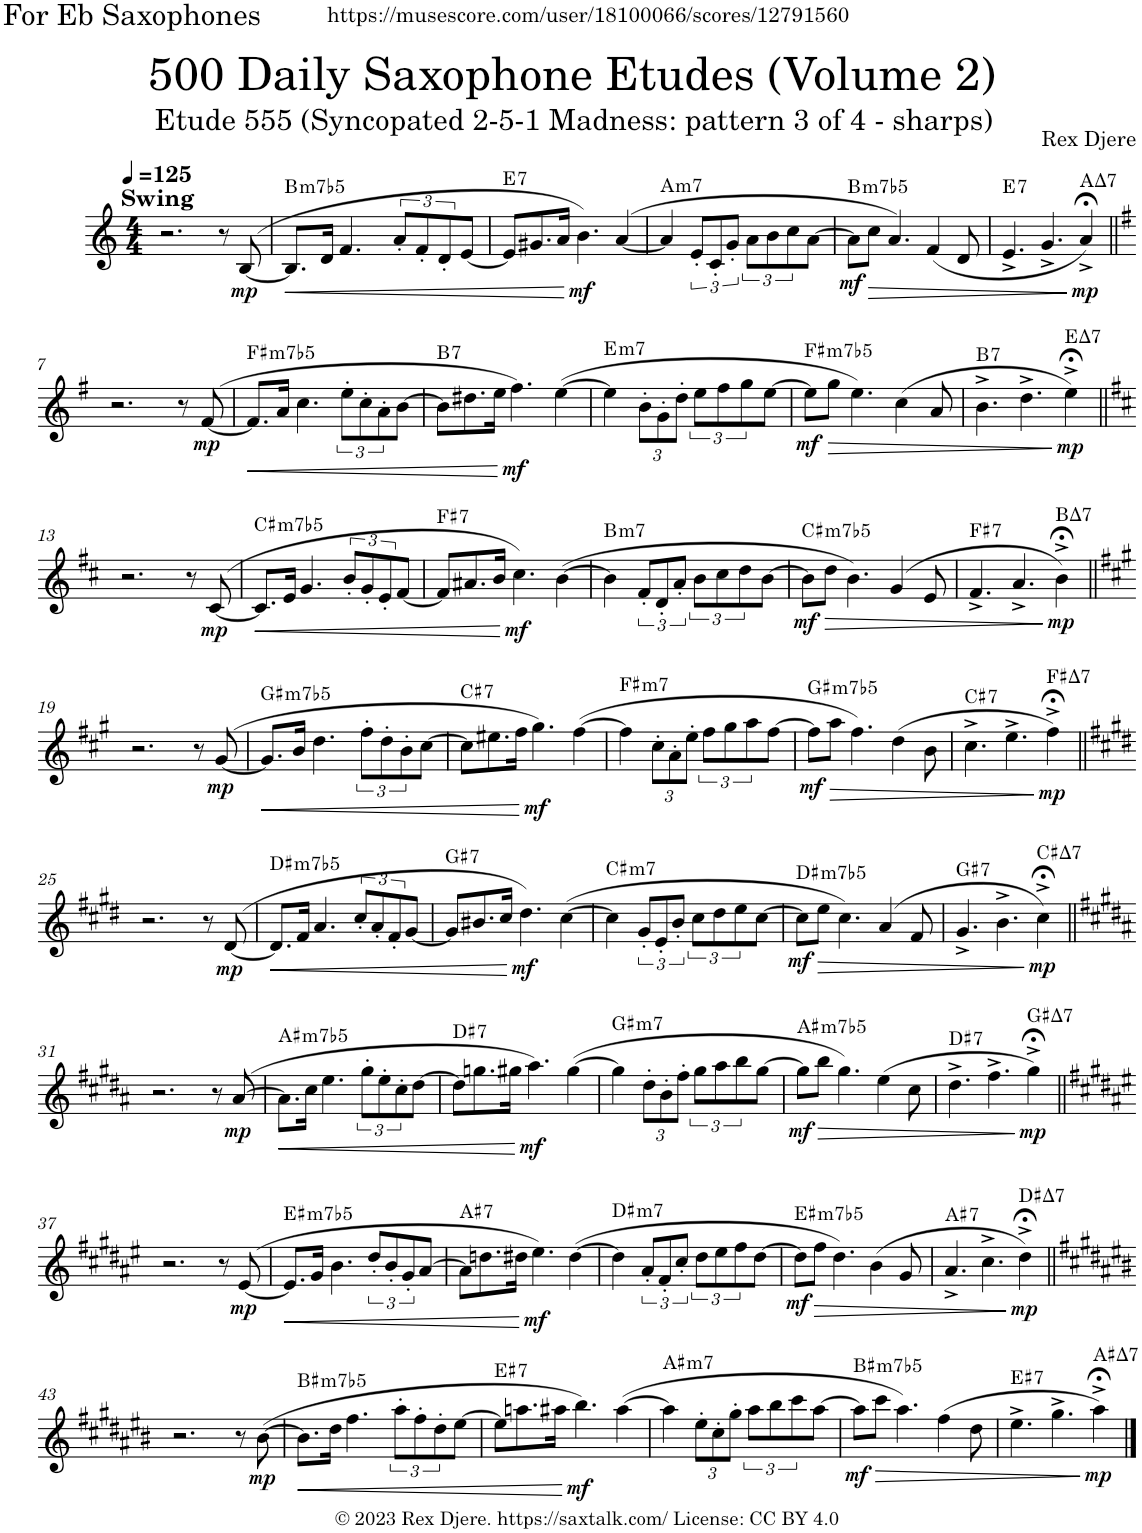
**kern	**dynam	**harte
*part1	*part1	*part1
*staff1	*staff1	*
*I"Alto Saxophone	*	*
*I'A. Sax.	*	*
*clefG2	*	*
*Trd5c9	*	*
*k[]	*	*
*M4/4	*	*
*MM125	*	*
=1	=1	=1
!LO:TX:a:B:t=Swing	!	!
2.r	.	.
8r	.	.
!	!LO:DY:b	!
([8B/	mp	.
=2	=2	=2
!	!LO:HP:b	!LO:H:kt=m7b5
8.B/L]	<	B:hdim7
16d/Jk	.	.
4.f/	.	.
12a'/L	.	.
12f'/	.	.
12d'/	.	.
[8e/J	.	.
=3	=3	=3
!	!	!LO:H:kt=7
8e/L]	.	E:7
8.g#X/	.	.
16a/Jk	.	.
!	!LO:DY:n=1:b	!
4.b\)	[ mf	.
([4a/	.	.
=4	=4	=4
!	!	!LO:H:kt=m7
4a/]	.	A:min7
12e'/L	.	.
12c'/	.	.
12g'/J	.	.
8a\L	.	.
8b\	.	.
8cc\	.	.
[8a\J	.	.
=5	=5	=5
!	!LO:DY:b	!LO:H:kt=m7b5
8a\L]	mf	B:hdim7
!	!LO:HP:b	!
8cc\J	>	.
4.a/)	.	.
(4f/	.	.
8d/	.	.
=6	=6	=6
!	!	!LO:H:kt=7
4.e^/	.	E:7
4.g^/	.	.
!	!LO:DY:n=1:b	!LO:H:kt=7
4a;<^/)	] mp	A:maj7
!!LO:LB:g=z
=7||	=7||	=7||
*k[f#]	*	*
2.r	.	.
8r	.	.
!	!LO:DY:b	!
([8f#/	mp	.
=8	=8	=8
!	!LO:HP:b	!LO:H:kt=m7b5
8.f#/L]	<	F#:hdim7
16a/Jk	.	.
4.cc\	.	.
12ee'\L	.	.
12cc'\	.	.
12a'\	.	.
[8b\J	.	.
=9	=9	=9
!	!	!LO:H:kt=7
8b\L]	.	B:7
8.dd#X\	.	.
16ee\Jk	.	.
!	!LO:DY:n=1:b	!
4.ff#\)	[ mf	.
([4ee\	.	.
=10	=10	=10
!	!	!LO:H:kt=m7
4ee\]	.	E:min7
*Xbrackettup	*	*
12b'\L	.	.
12g'\	.	.
12dd'\J	.	.
8ee\L	.	.
8ff#\	.	.
8gg\	.	.
[8ee\J	.	.
=11	=11	=11
!	!LO:DY:b	!LO:H:kt=m7b5
8ee\L]	mf	F#:hdim7
!	!LO:HP:b	!
8gg\J	>	.
4.ee\)	.	.
(4cc\	.	.
8a/	.	.
=12	=12	=12
!	!	!LO:H:kt=7
4.b^\	.	B:7
4.dd^\	.	.
!	!LO:DY:n=1:b	!LO:H:kt=7
4ee;<^\)	] mp	E:maj7
!!LO:LB:g=z
=13||	=13||	=13||
*k[f#c#]	*	*
2.r	.	.
8r	.	.
!	!LO:DY:b	!
([8c#/	mp	.
=14	=14	=14
!	!LO:HP:b	!LO:H:kt=m7b5
8.c#/L]	<	C#:hdim7
16e/Jk	.	.
4.g/	.	.
*brackettup	*	*
12b'/L	.	.
12g'/	.	.
12e'/	.	.
[8f#/J	.	.
=15	=15	=15
!	!	!LO:H:kt=7
8f#/L]	.	F#:7
8.a#X/	.	.
16b/Jk	.	.
!	!LO:DY:n=1:b	!
4.cc#\)	[ mf	.
(>[4b\	.	.
=16	=16	=16
!	!	!LO:H:kt=m7
4b\]	.	B:min7
12f#'/L	.	.
12d'/	.	.
12a'/J	.	.
8b\L	.	.
8cc#\	.	.
8dd\	.	.
[8b\J	.	.
=17	=17	=17
!	!LO:DY:b	!LO:H:kt=m7b5
8b\L]	mf	C#:hdim7
!	!LO:HP:b	!
8dd\J	>	.
4.b\)	.	.
(4g/	.	.
8e/	.	.
=18	=18	=18
!	!	!LO:H:kt=7
4.f#^/	.	F#:7
4.a^/	.	.
!	!LO:DY:n=1:b	!LO:H:kt=7
4b;<^\)	] mp	B:maj7
!!LO:LB:g=z
=19||	=19||	=19||
*k[f#c#g#]	*	*
2.r	.	.
8r	.	.
!	!LO:DY:b	!
([8g#/	mp	.
=20	=20	=20
!	!LO:HP:b	!LO:H:kt=m7b5
8.g#/L]	<	G#:hdim7
16b/Jk	.	.
4.dd\	.	.
12ff#'\L	.	.
12dd'\	.	.
12b'\	.	.
[8cc#\J	.	.
=21	=21	=21
!	!	!LO:H:kt=7
8cc#\L]	.	C#:7
8.ee#X\	.	.
16ff#\Jk	.	.
!	!LO:DY:n=1:b	!
4.gg#\)	[ mf	.
([4ff#\	.	.
=22	=22	=22
!	!	!LO:H:kt=m7
4ff#\]	.	F#:min7
*Xbrackettup	*	*
12cc#'\L	.	.
12a'\	.	.
12ee'\J	.	.
8ff#\L	.	.
8gg#\	.	.
8aa\	.	.
[8ff#\J	.	.
=23	=23	=23
!	!LO:DY:b	!LO:H:kt=m7b5
8ff#\L]	mf	G#:hdim7
!	!LO:HP:b	!
8aa\J	>	.
4.ff#\)	.	.
(4dd\	.	.
8b\	.	.
=24	=24	=24
!	!	!LO:H:kt=7
4.cc#^\	.	C#:7
4.ee^\	.	.
!	!LO:DY:n=1:b	!LO:H:kt=7
4ff#;<^\)	] mp	F#:maj7
!!LO:LB:g=z
=25||	=25||	=25||
*k[f#c#g#d#]	*	*
2.r	.	.
8r	.	.
!	!LO:DY:b	!
([8d#/	mp	.
=26	=26	=26
!	!LO:HP:b	!LO:H:kt=m7b5
8.d#/L]	<	D#:hdim7
16f#/Jk	.	.
4.a/	.	.
*brackettup	*	*
12cc#'/L	.	.
12a'/	.	.
12f#'/	.	.
[8g#/J	.	.
=27	=27	=27
!	!	!LO:H:kt=7
8g#/L]	.	G#:7
8.b#X/	.	.
16cc#/Jk	.	.
!	!LO:DY:n=1:b	!
4.dd#\)	[ mf	.
([4cc#\	.	.
=28	=28	=28
!	!	!LO:H:kt=m7
4cc#\]	.	C#:min7
12g#'/L	.	.
12e'/	.	.
12b'/J	.	.
8cc#\L	.	.
8dd#\	.	.
8ee\	.	.
[8cc#\J	.	.
=29	=29	=29
!	!LO:DY:b	!LO:H:kt=m7b5
8cc#\L]	mf	D#:hdim7
!	!LO:HP:b	!
8ee\J	>	.
4.cc#\)	.	.
(4a/	.	.
8f#/	.	.
=30	=30	=30
!	!	!LO:H:kt=7
4.g#^/	.	G#:7
4.b^\	.	.
!	!LO:DY:n=1:b	!LO:H:kt=7
4cc#;<^\)	] mp	C#:maj7
!!LO:LB:g=z
=31||	=31||	=31||
*k[f#c#g#d#a#]	*	*
2.r	.	.
8r	.	.
!	!LO:DY:b	!
([8a#/	mp	.
=32	=32	=32
!	!LO:HP:b	!LO:H:kt=m7b5
8.a#\L]	<	A#:hdim7
16cc#\Jk	.	.
4.ee\	.	.
12gg#'\L	.	.
12ee'\	.	.
12cc#'\	.	.
[8dd#\J	.	.
=33	=33	=33
!	!	!LO:H:kt=7
8dd#\L]	.	D#:7
8.ggn\	.	.
16gg#X\Jk	.	.
!	!LO:DY:n=1:b	!
4.aa#\)	[ mf	.
([4gg#\	.	.
=34	=34	=34
!	!	!LO:H:kt=m7
4gg#\]	.	G#:min7
*Xbrackettup	*	*
12dd#'\L	.	.
12b'\	.	.
12ff#'\J	.	.
8gg#\L	.	.
8aa#\	.	.
8bb\	.	.
[8gg#\J	.	.
=35	=35	=35
!	!LO:DY:b	!LO:H:kt=m7b5
8gg#\L]	mf	A#:hdim7
!	!LO:HP:b	!
8bb\J	>	.
4.gg#\)	.	.
(4ee\	.	.
8cc#\	.	.
=36	=36	=36
!	!	!LO:H:kt=7
4.dd#^\	.	D#:7
4.ff#^\	.	.
!	!LO:DY:n=1:b	!LO:H:kt=7
4gg#;<^\)	] mp	G#:maj7
!!LO:LB:g=z
=37||	=37||	=37||
*k[f#c#g#d#a#e#]	*	*
2.r	.	.
8r	.	.
!	!LO:DY:b	!
([8e#/	mp	.
=38	=38	=38
!	!LO:HP:b	!LO:H:kt=m7b5
8.e#/L]	<	E#:hdim7
16g#/Jk	.	.
4.b\	.	.
*brackettup	*	*
12dd#'/L	.	.
12b'/	.	.
12g#'/	.	.
[8a#/J	.	.
=39	=39	=39
!	!	!LO:H:kt=7
8a#\L]	.	A#:7
8.ddn\	.	.
16dd#X\Jk	.	.
!	!LO:DY:n=1:b	!
4.ee#\)	[ mf	.
([4dd#\	.	.
=40	=40	=40
!	!	!LO:H:kt=m7
4dd#\]	.	D#:min7
12a#'/L	.	.
12f#'/	.	.
12cc#'/J	.	.
8dd#\L	.	.
8ee#\	.	.
8ff#\	.	.
[8dd#\J	.	.
=41	=41	=41
!	!LO:DY:b	!LO:H:kt=m7b5
8dd#\L]	mf	E#:hdim7
!	!LO:HP:b	!
8ff#\J	>	.
4.dd#\)	.	.
(4b\	.	.
8g#/	.	.
=42	=42	=42
!	!	!LO:H:kt=7
4.a#^/	.	A#:7
4.cc#^\	.	.
!	!LO:DY:n=1:b	!LO:H:kt=7
4dd#;<^\)	] mp	D#:maj7
!!LO:LB:g=z
=43||	=43||	=43||
*k[f#c#g#d#a#e#b#]	*	*
2.r	.	.
8r	.	.
!	!LO:DY:b	!
([8b#\	mp	.
=44	=44	=44
!	!LO:HP:b	!LO:H:kt=m7b5
8.b#\L]	<	B#:hdim7
16dd#\Jk	.	.
4.ff#\	.	.
12aa#'\L	.	.
12ff#'\	.	.
12dd#'\	.	.
[8ee#\J	.	.
=45	=45	=45
!	!	!LO:H:kt=7
8ee#\L]	.	E#:7
8.aan\	.	.
16aa#X\Jk	.	.
!	!LO:DY:n=1:b	!
4.bb#\)	[ mf	.
([4aa#\	.	.
=46	=46	=46
!	!	!LO:H:kt=m7
4aa#\]	.	A#:min7
*Xbrackettup	*	*
12ee#'\L	.	.
12cc#'\	.	.
12gg#'\J	.	.
8aa#\L	.	.
8bb#\	.	.
8ccc#\	.	.
[8aa#\J	.	.
=47	=47	=47
!	!LO:DY:b	!LO:H:kt=m7b5
8aa#\L]	mf	B#:hdim7
!	!LO:HP:b	!
8ccc#\J	>	.
4.aa#\)	.	.
(4ff#\	.	.
8dd#\	.	.
=48	=48	=48
!	!	!LO:H:kt=7
4.ee#^\	.	E#:7
4.gg#^\	.	.
!	!LO:DY:n=1:b	!LO:H:kt=7
4aa#;<^\)	] mp	A#:maj7
==	==	==
*-	*-	*-
